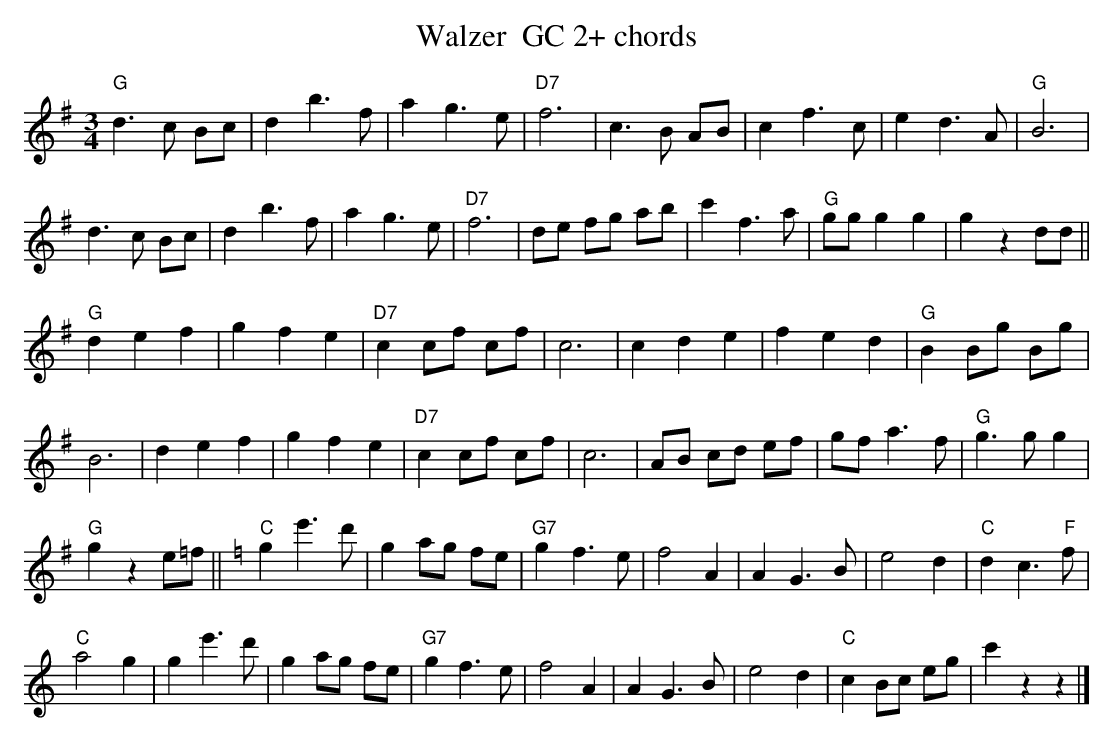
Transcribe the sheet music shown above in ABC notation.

X:1
T:Walzer  GC 2+ chords
M:3/4
L:1/8
K:Gmaj%%MIDI gchordon
"G"d3c Bc | d2b3f | a2g3e | "D7"f6 | c3B AB | c2f3c | e2d3A | "G"B6 |
d3c Bc | d2b3f | a2g3e | "D7"f6 | de fg ab | c'2f3a | "G"ggg2g2 | g2z2dd ||
"G"d2e2f2 | g2f2e2 | "D7"c2cf cf | c6 | c2d2e2 | f2e2d2 | "G"B2Bg Bg |
B6 | d2e2f2 | g2f2e2 | "D7"c2cf cf | c6 | AB cd ef | gfa3f | "G"g3gg2 |
"G"g2z2e=f || [K:Cmaj] "C"g2e'3d' | g2ag fe | "G7"g2f3e | f4A2 | A2G3B | e4d2 | "C"d2c3"F"f |
"C"a4g2 | g2e'3d' | g2ag fe | "G7"g2f3e | f4A2 | A2G3B | e4d2 | "C"c2Bc eg | c'2z2z2 |]
